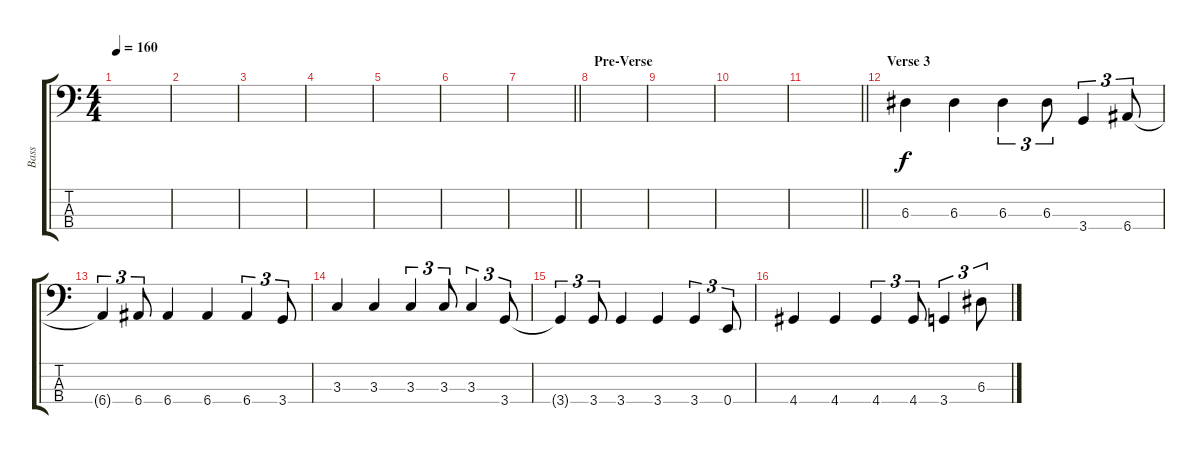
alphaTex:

\track ("Bass" "Bass") {instrument electricbasspick}
\staff {score tabs}
\tuning (G2 D2 A1 E1) {hide}
\ts (4 4)
\tempo 160
\clef f4
\ks c
|
|
|
|
|
|
\barLineRight lightlight
|
\section ("" "Pre-Verse")
|
|
|
\barLineRight lightlight
|
\section ("" "Verse 3")
6.3.4 6.3.4 6.3.4{tu (3 2)} 6.3.8{tu (3 2)} 3.4.4{tu (3 2)} 6.4.8{tu (3 2)} |
6.4{t}.4{tu (3 2)} 6.4.8{tu (3 2)} 6.4.4 6.4.4 6.4.4{tu (3 2)} 3.4.8{tu (3 2)} |
3.3.4 3.3.4 3.3.4{tu (3 2)} 3.3.8{tu (3 2)} 3.3.4{tu (3 2)} 3.4.8{tu (3 2)} |
3.4{t}.4{tu (3 2)} 3.4.8{tu (3 2)} 3.4.4 3.4.4 3.4.4{tu (3 2)} 0.4.8{tu (3 2)} |
4.4.4 4.4.4 4.4.4{tu (3 2)} 4.4.8{tu (3 2)} 3.4.4{tu (3 2)} 6.3.8{tu (3 2)}
